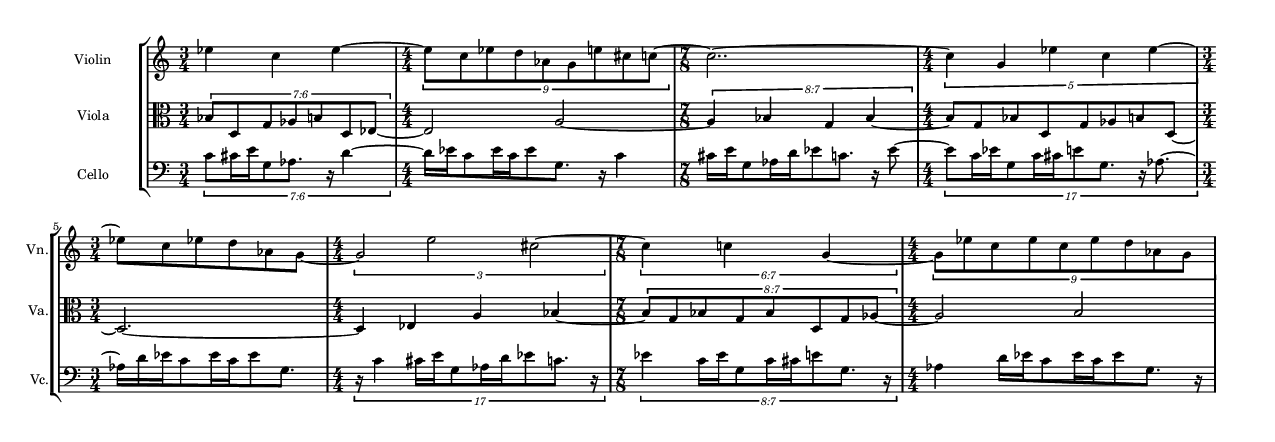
% 2016-07-09 16:54

\version "2.19.44"
\language "english"

#(set-default-paper-size "letter" 'portrait)
#(set-global-staff-size 12)

\header {
}

\paper {
}

\layout {
    \context {
        \Staff 
        \name ViolinStaff
        \type Engraver_group
        \alias Staff
    }
    \context {
        \Staff 
        \name ViolaStaff
        \type Engraver_group
        \alias Staff
    }
    \context {
        \Staff 
        \name CelloStaff
        \type Engraver_group
        \alias Staff
    }
    \context {
        \StaffGroup
        \accepts ViolinStaff
        \accepts ViolaStaff
        \accepts CelloStaff
        \override SpacingSpanner.base-shortest-duration = #(ly:make-moment 1 16)
        \override SpacingSpanner.uniform-stretching = ##t
        \override TimeSignature.style = #'numbered
        autoBeaming = ##f
        proportionalNotationDuration = #(ly:make-moment 1 16)
        tupletFullLength = ##t
    }
}


\header {}

\layout {}

\paper {}

\score {
    \context Score = "Trio Score" <<
        \context StaffGroup = "Trio Staff Group" <<
            \context ViolinStaff = "Violin Staff" {
                \clef "treble"
                \set Staff.instrumentName = \markup { Violin }
                \set Staff.shortInstrumentName = \markup { Vn. }
                \context Voice = "Violin Voice" {
                    {
                        \time 3/4
                        {
                            ef''4
                            c''4
                            ef''4 ~
                        }
                    }
                    {
                        \time 4/4
                        \times 8/9 {
                            ef''8 [
                            c''8
                            ef''8
                            d''8
                            af'8
                            g'8
                            e''8
                            cs''8
                            c''8 ~ ]
                        }
                    }
                    {
                        \time 7/8
                        {
                            c''2.. ~
                        }
                    }
                    {
                        \time 4/4
                        \times 4/5 {
                            c''4
                            g'4
                            ef''4
                            c''4
                            ef''4 ~
                        }
                    }
                    {
                        \time 3/4
                        {
                            ef''8 [
                            c''8
                            ef''8
                            d''8
                            af'8
                            g'8 ~ ]
                        }
                    }
                    {
                        \time 4/4
                        \times 2/3 {
                            g'2
                            e''2
                            cs''2 ~
                        }
                    }
                    {
                        \time 7/8
                        \tweak text #tuplet-number::calc-fraction-text
                        \times 7/6 {
                            cs''4
                            c''4
                            g'4 ~
                        }
                    }
                    {
                        \time 4/4
                        \times 8/9 {
                            g'8 [
                            ef''8
                            c''8
                            ef''8
                            c''8
                            ef''8
                            d''8
                            af'8
                            g'8 ]
                        }
                    }
                }
            }
            \context ViolaStaff = "Viola Staff" {
                \clef "alto"
                \set Staff.instrumentName = \markup { Viola }
                \set Staff.shortInstrumentName = \markup { Va. }
                \context Voice = "Viola Voice" {
                    {
                        \time 3/4
                        \tweak text #tuplet-number::calc-fraction-text
                        \times 6/7 {
                            bf8 [
                            d8
                            g8
                            af8
                            b8
                            d8
                            ef8 ~ ]
                        }
                    }
                    {
                        \time 4/4
                        {
                            ef2
                            a2 ~
                        }
                    }
                    {
                        \time 7/8
                        \tweak text #tuplet-number::calc-fraction-text
                        \times 7/8 {
                            a4
                            bf4
                            g4
                            bf4 ~
                        }
                    }
                    {
                        \time 4/4
                        {
                            bf8 [
                            g8
                            bf8
                            d8
                            g8
                            af8
                            b8
                            d8 ~ ]
                        }
                    }
                    {
                        \time 3/4
                        {
                            d2. ~
                        }
                    }
                    {
                        \time 4/4
                        {
                            d4
                            ef4
                            a4
                            bf4 ~
                        }
                    }
                    {
                        \time 7/8
                        \tweak text #tuplet-number::calc-fraction-text
                        \times 7/8 {
                            bf8 [
                            g8
                            bf8
                            g8
                            bf8
                            d8
                            g8
                            af8 ~ ]
                        }
                    }
                    {
                        \time 4/4
                        {
                            af2
                            b2
                        }
                    }
                }
            }
            \context CelloStaff = "Cello Staff" {
                \clef "bass"
                \set Staff.instrumentName = \markup { Cello }
                \set Staff.shortInstrumentName = \markup { Vc. }
                \context Voice = "Cello Voice" {
                    {
                        \time 3/4
                        \tweak text #tuplet-number::calc-fraction-text
                        \times 6/7 {
                            c'8 [
                            cs'16
                            e'16
                            g8
                            af8. ]
                            r16
                            d'4 ~
                        }
                    }
                    {
                        \time 4/4
                        {
                            d'16 [
                            ef'16
                            c'8
                            ef'16
                            c'16
                            ef'8
                            g8. ]
                            r16
                            c'4
                        }
                    }
                    {
                        \time 7/8
                        {
                            cs'16 [
                            e'16
                            g8
                            af16
                            d'16
                            ef'8
                            c'8. ]
                            r16
                            ef'8 ~
                        }
                    }
                    {
                        \time 4/4
                        \times 16/17 {
                            ef'8 [
                            c'16
                            ef'16
                            g8
                            c'16
                            cs'16
                            e'8
                            g8. ]
                            r16
                            af8. ~
                        }
                    }
                    {
                        \time 3/4
                        {
                            af16 [
                            d'16
                            ef'16
                            c'8
                            ef'16
                            c'16
                            ef'8
                            g8. ]
                        }
                    }
                    {
                        \time 4/4
                        \times 16/17 {
                            r16
                            c'4
                            cs'16 [
                            e'16
                            g8
                            af16
                            d'16
                            ef'8
                            c'8. ]
                            r16
                        }
                    }
                    {
                        \time 7/8
                        \tweak text #tuplet-number::calc-fraction-text
                        \times 7/8 {
                            ef'4
                            c'16 [
                            ef'16
                            g8
                            c'16
                            cs'16
                            e'8
                            g8. ]
                            r16
                        }
                    }
                    {
                        \time 4/4
                        {
                            af4
                            d'16 [
                            ef'16
                            c'8
                            ef'16
                            c'16
                            ef'8
                            g8. ]
                            r16
                        }
                    }
                }
            }
        >>
    >>
}